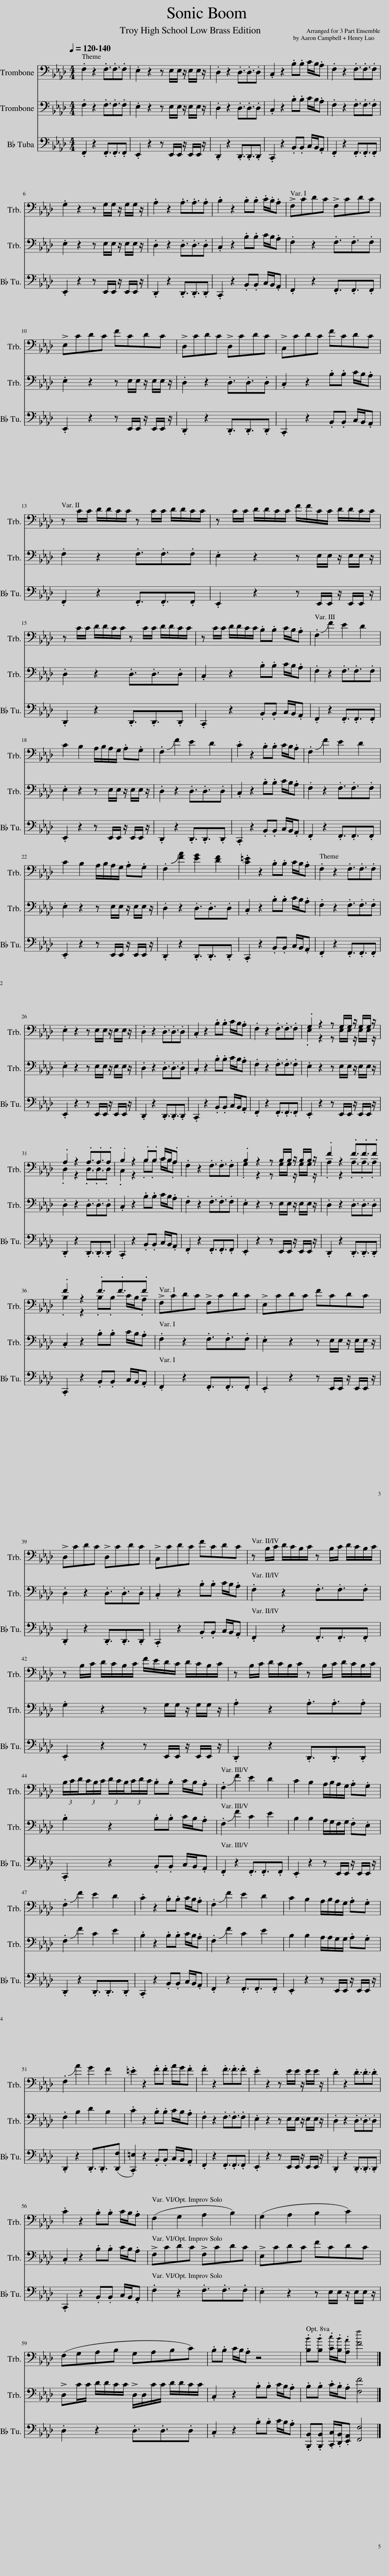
X:1
%%score ( 1 2 ) 3 4
L:1/8
Q:1/4=120
M:4/4
I:linebreak $
K:Ab
V:1 bass
V:2 bass
V:3 bass
V:4 bass
V:1
 .F,2 z2 .F,3/2.F,3/2.F, | .E,2 z2 z E,/E,/ z/ E,/E,/ z/ | .D,2 z2 .D,3/2.D,3/2.D, | .C,2 z2 .B,.B, C/B,/.A, | .F,2 z2 .F,3/2.F,3/2.F, |$ %5
 .G,2 z2 z G,/G,/ z/ G,/G,/ z/ | .A,2 z2 .A,3/2.A,3/2.A, | .B,2 z2 .B,.B, .C/.B,/.A, | !>!F,C!~(!D!~)!C !>!F,CDC |$ !>!E,CDC FCDC | %10
 !>!D,C!~(!D!~)!C !>!D,CDC | !>!C,CDC FCDC |$ z C/C/ D/D/C/C/ z C/C/ D/D/C/C/ | z C/C/ D/D/C/C/ F/F/C/C/ D/D/C/C/ |$ z C/C/ D/D/C/C/ z C/C/ D/D/C/C/ | %15
 z C/C/ D/D/C/C/ .B,.B, C/B,/.A, | .F,2 !slide!F2 E2 D2 |$ C2 B,2 A,/B,/A,/G,/ .A,.G, | .F,2 !slide!F2 E2 D2 | .C2 z2 .B,.B, C/B,/.A, | %20
 .F,2 !slide!F2 E2 D2 |$ C2 B,2 A,/B,/A,/G,/ .A,.G, | .F,2 !slide![FA]2 [EG]2 [DF]2 | .[C=E]2 z2 .B,.B, C/B,/.A, | .F,2 z2 .F,3/2.F,3/2.F, |$ %25
 .E,2 z2 z E,/E,/ z/ E,/E,/ z/ | .D,2 z2 .D,3/2.D,3/2.D, | .C,2 z2 .B,.B, C/B,/.A, | .F,2 z2 .F,3/2.F,3/2.F, | .G,2 z2 z G,/G,/ z/ G,/G,/ z/ |$ %30
 .A,2 z2 .A,3/2.A,3/2.A, | .B,2 z2 .B,.B, C/B,/.A, | .F,2 z2 .F,3/2.F,3/2.F, | .B,2 z2 z B,/B,/ z/ B,/B,/ z/ | .F2 z2 .F3/2.F3/2.F |$ %35
 .F2 z2 .F3/2.F3/2.F | !>!F,C!~(!D!~)!C !>!F,CDC | !>!E,CDC FCDC |$ !>!D,C!~(!D!~)!C !>!D,CDC | !>!C,CDC FCDC | %40
 z B,/C/ D/C/B,/C/ z B,/C/ D/C/B,/C/ |$ z B,/C/ D/C/B,/C/ F/E/D/C/ D/C/B,/C/ | z B,/C/ D/C/B,/C/ z B,/C/ D/C/B,/C/ |$ (3B,/C/D/(3C/B,/C/ (3D/C/B,/(3C/D/C/ .B,.B, C/B,/.A, | .F,2 !slide!F2 E2 D2 | %45
 C2 B,2 A,/B,/A,/G,/ .A,.G, |$ .F,2 !slide!F2 E2 D2 | .C2 z2 .B,.B, C/B,/.A, | .F,2 !slide!F2 E2 D2 | C2 B,2 A,/B,/A,/G,/ .A,.G, |$ %50
 .F,2 !slide!A2 G2 F2 | .=E2 z2 .F.F A/G/.F | .F2 z2 .F3/2.F3/2.F | .E2 z2 z E/E/ z/ E/E/ z/ | .D2 z2 .D3/2.D3/2.D |$ %55
 .C2 z2 .B,.B, C/B,/.A, | (F,2 G,2 A,2 B,2) | (G,2 A,2 B,2 C2) |$ (F,G,A,B, G,A,B,C) | .B,.B, C/B,/.A, z4 | %60
 .[B,B].[B,B] .[Cc]/.[B,B]/.[A,A] [Ff]4 |] %61
V:2
 x8 | x8 | x8 | x8 | x8 |$ %5
 x8 | x8 | x8 | x8 |$ x8 | %10
 x8 | x8 |$ x8 | x8 |$ x8 | %15
 x8 | x8 |$ x8 | x8 | x8 | %20
 x8 |$ x8 | x8 | x8 | x8 |$ %25
 x8 | x8 | x8 | x8 | .E,2 z2 z E,/E,/ z/ E,/E,/ z/ |$ %30
 .D,2 z2 .D,3/2.D,3/2.D, | .C,2 z2 .B,.B, C/B,/.A, | x8 | .G,2 z2 z G,/G,/ z/ G,/G,/ z/ | .A,2 z2 .A,3/2.A,3/2.A, |$ %35
 .B,2 z2 .B,.B, C/B,/.A, | x8 | x8 |$ x8 | x8 | %40
 x8 |$ x8 | x8 |$ x8 | x8 | %45
 x8 |$ x8 | x8 | x8 | x8 |$ %50
 x8 | x8 | x8 | x8 | x8 |$ %55
 x8 | x8 | x8 |$ x8 | x8 | %60
 x8 |] %61
V:3
 .F,2 z2 .F,3/2.F,3/2.F, | .E,2 z2 z E,/E,/ z/ E,/E,/ z/ | .D,2 z2 .D,3/2.D,3/2.D, | .C,2 z2 .B,.B, C/B,/.A, | .F,2 z2 .F,3/2.F,3/2.F, |$ %5
 .E,2 z2 z E,/E,/ z/ E,/E,/ z/ | .D,2 z2 .D,3/2.D,3/2.D, | .C,2 z2 .B,.B, C/B,/.A, | .F,2 z2 .F,3/2.F,3/2.F, |$ .E,2 z2 z E,/E,/ z/ E,/E,/ z/ | %10
 .D,2 z2 .D,3/2.D,3/2.D, | .C,2 z2 .B,.B, C/B,/.A, |$ .F,2 z2 .F,3/2.F,3/2.F, | .E,2 z2 z E,/E,/ z/ E,/E,/ z/ |$ .D,2 z2 .D,3/2.D,3/2.D, | %15
 .C,2 z2 .B,.B, C/B,/.A, | .F,2 z2 .F,3/2.F,3/2.F, |$ .E,2 z2 z E,/E,/ z/ E,/E,/ z/ | .D,2 z2 .D,3/2.D,3/2.D, | .C,2 z2 .B,.B, C/B,/.A, | %20
 .F,2 z2 .F,3/2.F,3/2.F, |$ .E,2 z2 z E,/E,/ z/ E,/E,/ z/ | .D,2 z2 .D,3/2.D,3/2.D, | .C,2 z2 .B,.B, C/B,/.A, | .F,2 z2 .F,3/2.F,3/2.F, |$ %25
 .E,2 z2 z E,/E,/ z/ E,/E,/ z/ | .D,2 z2 .D,3/2.D,3/2.D, | .C,2 z2 .B,.B, C/B,/.A, | .F,2 z2 .F,3/2.F,3/2.F, | .E,2 z2 z E,/E,/ z/ E,/E,/ z/ |$ %30
 .D,2 z2 .D,3/2.D,3/2.D, | .C,2 z2 .B,.B, C/B,/.A, | .F,2 z2 .F,3/2.F,3/2.F, | .E,2 z2 z E,/E,/ z/ E,/E,/ z/ | .D,2 z2 .D,3/2.D,3/2.D, |$ %35
 .C,2 z2 .B,.B, C/B,/.A, | .F,2 z2 .F,3/2.F,3/2.F, | .E,2 z2 z E,/E,/ z/ E,/E,/ z/ |$ .D,2 z2 .D,3/2.D,3/2.D, | .C,2 z2 .B,.B, C/B,/.A, | %40
 .F,2 z2 .F,3/2.F,3/2.F, |$ .G,2 z2 z G,/G,/ z/ G,/G,/ z/ | .A,2 z2 .A,3/2.A,3/2.A, |$ .B,2 z2 .B,.B, C/B,/.A, | .F,2 !slide!F2 C2 E2 | %45
 B,2 B,2 A,/G,/F,/G,/ .F,.E, |$ .F,2 !slide!F2 C2 E2 | .B,2 z2 .B,.B, C/B,/.A, | .F,2 !slide!F2 C2 E2 | B,2 B,2 A,/A,/G,/G,/ .A,.G, |$ %50
 .F,2 B,2 D2 B,2 | .C2 z2 .B,.B, C/B,/.A, | .F,2 z2 .F,3/2.F,3/2.F, | .E,2 z2 z E,/E,/ z/ E,/E,/ z/ | .D,2 z2 .D,3/2.D,3/2.D, |$ %55
 .C,2 z2 .B,.B, C/B,/.A, | !>!F,CDC !>!F,CDC | !>!E,CDC FCDC |$ !>!D,C/C/ D/D/C/C/ !>!D,/D,/C/C/ D/D/C/C/ | .C,2 z2 .B,.B, C/B,/.A, | %60
 .B,.B, .C/.B,/.A, [F,F]4 |] %61
V:4
 .F,,2 z2 .F,,3/2.F,,3/2.F,, | .E,,2 z2 z E,,/E,,/ z/ E,,/E,,/ z/ | .D,,2 z2 .D,,3/2.D,,3/2.D,, | .C,,2 z2 .B,,.B,, C,/B,,/.A,, | .F,,2 z2 .F,,3/2.F,,3/2.F,, |$ %5
 .E,,2 z2 z E,,/E,,/ z/ E,,/E,,/ z/ | .D,,2 z2 .D,,3/2.D,,3/2.D,, | .C,,2 z2 .B,,.B,, C,/B,,/.A,, | .F,,2 z2 .F,,3/2.F,,3/2.F,, |$ .E,,2 z2 z E,,/E,,/ z/ E,,/E,,/ z/ | %10
 .D,,2 z2 .D,,3/2.D,,3/2.D,, | .C,,2 z2 .B,,.B,, C,/B,,/.A,, |$ .F,,2 z2 .F,,3/2.F,,3/2.F,, | .E,,2 z2 z E,,/E,,/ z/ E,,/E,,/ z/ |$ .D,,2 z2 .D,,3/2.D,,3/2.D,, | %15
 .C,,2 z2 .B,,.B,, C,/B,,/.A,, | .F,,2 z2 .F,,3/2.F,,3/2.F,, |$ .E,,2 z2 z E,,/E,,/ z/ E,,/E,,/ z/ | .D,,2 z2 .D,,3/2.D,,3/2.D,, | .C,,2 z2 .B,,.B,, C,/B,,/.A,, | %20
 .F,,2 z2 .F,,3/2.F,,3/2.F,, |$ .E,,2 z2 z E,,/E,,/ z/ E,,/E,,/ z/ | .D,,2 z2 .D,,3/2.D,,3/2.D,, | .C,,2 z2 .B,,.B,, C,/B,,/.A,, | .F,,2 z2 .F,,3/2.F,,3/2.F,, |$ %25
 .E,,2 z2 z E,,/E,,/ z/ E,,/E,,/ z/ | .D,,2 z2 .D,,3/2.D,,3/2.D,, | .C,,2 z2 .B,,.B,, C,/B,,/.A,, | .F,,2 z2 .F,,3/2.F,,3/2.F,, | .E,,2 z2 z E,,/E,,/ z/ E,,/E,,/ z/ |$ %30
 .D,,2 z2 .D,,3/2.D,,3/2.D,, | .C,,2 z2 .B,,.B,, C,/B,,/.A,, | .F,,2 z2 .F,,3/2.F,,3/2.F,, | .E,,2 z2 z E,,/E,,/ z/ E,,/E,,/ z/ | .D,,2 z2 .D,,3/2.D,,3/2.D,, |$ %35
 .C,,2 z2 .B,,.B,, C,/B,,/.A,, | .F,,2 z2 .F,,3/2.F,,3/2.F,, | .E,,2 z2 z E,,/E,,/ z/ E,,/E,,/ z/ |$ .D,,2 z2 .D,,3/2.D,,3/2.D,, | .C,,2 z2 .B,,.B,, C,/B,,/.A,, | %40
 .F,,2 z2 .F,,3/2.F,,3/2.F,, |$ .E,,2 z2 z E,,/E,,/ z/ E,,/E,,/ z/ | .D,,2 z2 .D,,3/2.D,,3/2.D,, |$ .C,,2 z2 .B,,.B,, C,/B,,/.A,, | .F,,2 z2 .F,,3/2.F,,3/2.F,, | %45
 .E,,2 z2 z E,,/E,,/ z/ E,,/E,,/ z/ |$ .D,,2 z2 .D,,3/2.D,,3/2.D,, | .C,,2 z2 .B,,.B,, C,/B,,/.A,, | .F,,2 z2 .F,,3/2.F,,3/2.F,, | .E,,2 z2 z E,,/E,,/ z/ E,,/E,,/ z/ |$ %50
 .D,,2 z2 .D,,3/2.D,,3/2([D,,F,] | .[C,,=E,]2) z2 .B,,.B,, C,/B,,/.A,, | .F,,2 z2 .F,,3/2.F,,3/2.F,, | .E,,2 z2 z E,,/E,,/ z/ E,,/E,,/ z/ | .D,,2 z2 .D,,3/2.D,,3/2.D,, |$ %55
 .C,,2 z2 .B,,.B,, C,/B,,/.A,, | .F,2 z2 .F,3/2.F,3/2.F, | .E,2 z2 z E,/E,/ z/ E,/E,/ z/ |$ .D,2 z2 .D,3/2.D,3/2.D, | .C,2 z2 .B,.B, C/B,/.A, | %60
 .[B,,,B,,].[B,,,B,,] .[C,,C,]/.[D,,B,,]/.[E,,A,,] [F,,F,]4 |] %61
